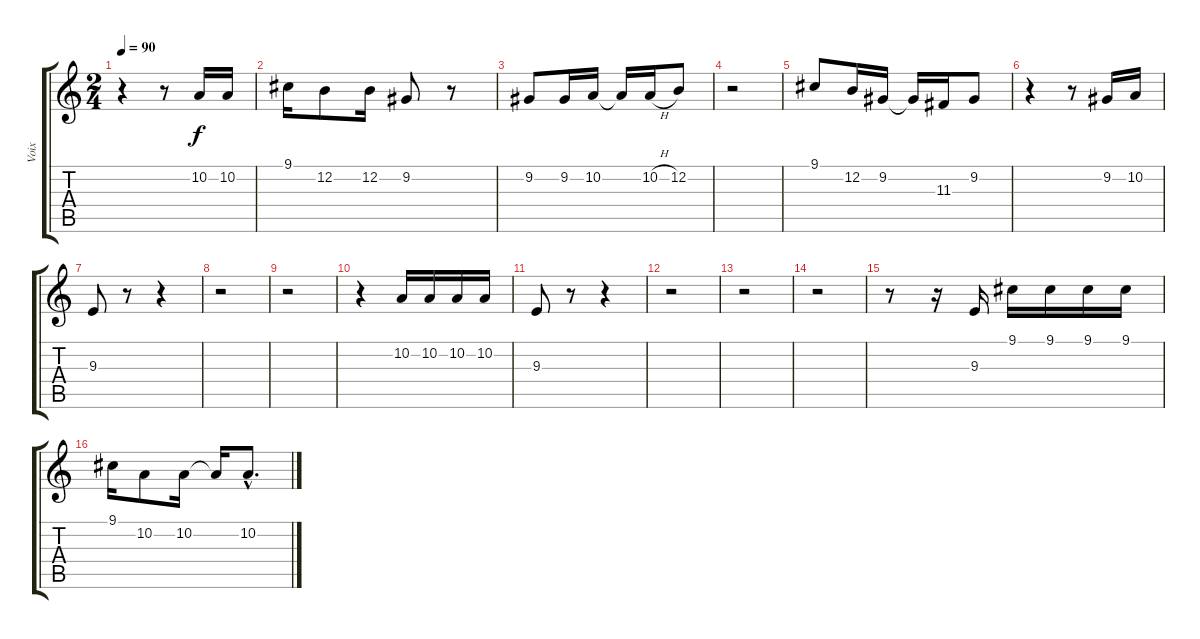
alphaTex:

\track ("Voix" "Voix") {instrument accordion}
\staff {score tabs}
\tuning (E4 B3 G3 D3 A2 E2) {hide}
\ts (2 4)
\tempo 90
\clef g2
\ks c
r.4{dy f} r.8 10.2.16 10.2.16 |
9.1.16 12.2.8 12.2.16 9.2.8 r.8 |
9.2.8 9.2.16 10.2.16 10.2{t}.16 10.2{h}.16 12.2.8 |
r.2 |
9.1.8 12.2.16 9.2.16 9.2{t}.16 11.3.16 9.2.8 |
r.4 r.8 9.2.16 10.2.16 |
9.3.8 r.8 r.4 |
r.2 |
r.2 |
r.4 10.2.16 10.2.16 10.2.16 10.2.16 |
9.3.8 r.8 r.4 |
r.2 |
r.2 |
r.2 |
r.8 r.16 9.3.16 9.1.16 9.1.16 9.1.16 9.1.16 |
9.1.16 10.2.8 10.2.16 10.2{t}.16 10.2{hac}.8{d}
